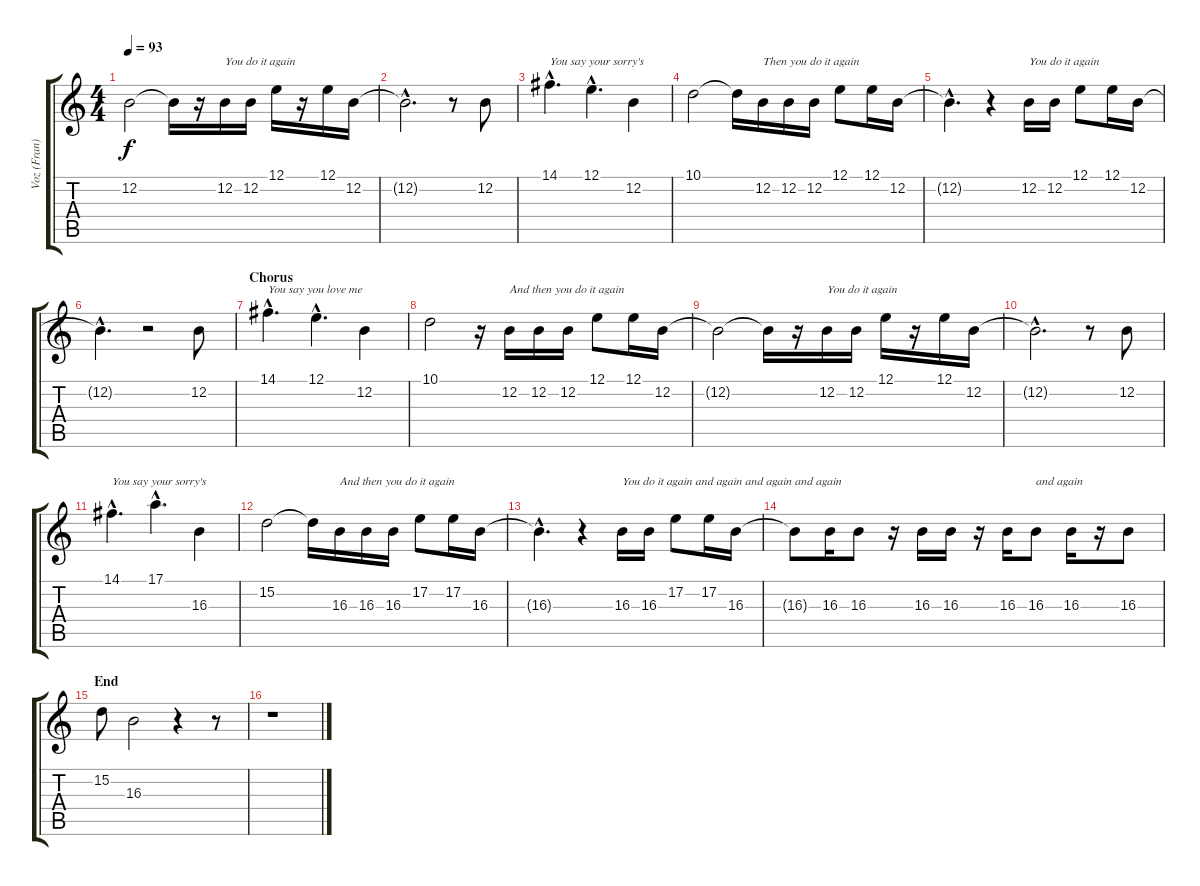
\track ("Voz (Fran)" "Voz (Fran)") {instrument tenorsax}
\staff {score tabs}
\tuning (E4 B3 G3 D3 A2 E2) {hide}
\ts (4 4)
\tempo 93
\clef g2
\ks c
12.2{t}.2{dy f} 12.2{t}.16 r.16 12.2.16{txt "You do it again"} 12.2.16 12.1.16 r.16 12.1.16 12.2.16 |
12.2{hac t}.2{d} r.8 12.2.8 |
14.1{hac}.4{d txt "You say your sorry's"} 12.1{hac}.4{d} 12.2.4 |
10.1.2 10.1{t}.16 12.2.16{txt "Then you do it again"} 12.2.16 12.2.16 12.1.8 12.1.16 12.2.16 |
12.2{hac t}.4{d} r.4 12.2.16{txt "You do it again"} 12.2.16 12.1.8 12.1.16 12.2.16 |
12.2{hac t}.4{d} r.2 12.2.8 |
\section ("" "Chorus")
14.1{hac}.4{d txt "You say you love me"} 12.1{hac}.4{d} 12.2.4 |
10.1.2 r.16 12.2.16{txt "And then you do it again"} 12.2.16 12.2.16 12.1.8 12.1.16 12.2.16 |
12.2{t}.2 12.2{t}.16 r.16 12.2.16{txt "You do it again"} 12.2.16 12.1.16 r.16 12.1.16 12.2.16 |
12.2{hac t}.2{d} r.8 12.2.8 |
14.1{hac}.4{d txt "You say your sorry's"} 17.1{hac}.4{d} 16.3.4 |
15.2.2 15.2{t}.16 16.3.16{txt "And then you do it again"} 16.3.16 16.3.16 17.2.8 17.2.16 16.3.16 |
16.3{hac t}.4{d} r.4 16.3.16{txt "You do it again and again and again and again "} 16.3.16 17.2.8 17.2.16 16.3.16 |
16.3{t}.8 16.3.16 16.3.8 r.16 16.3.16 16.3.16 r.16 16.3.16 16.3.8{txt "and again"} 16.3.16 r.16 16.3.8 |
\section ("" "End")
15.2.8 16.3.2 r.4 r.8 |
r.1
